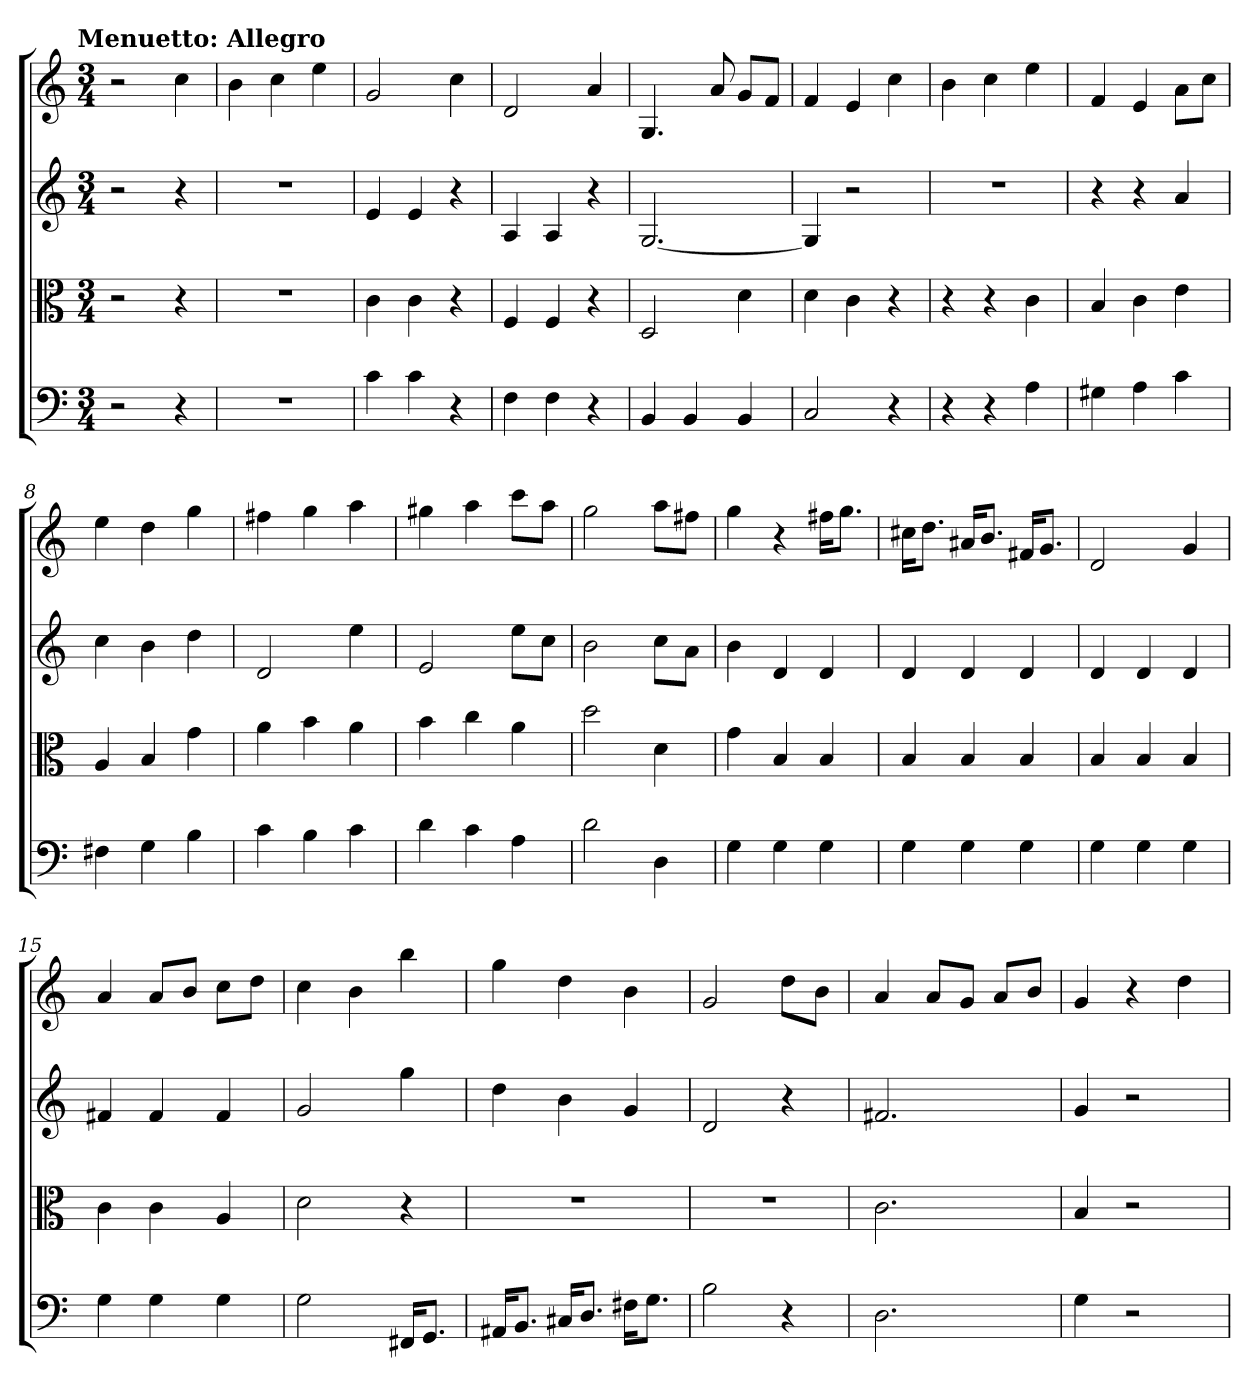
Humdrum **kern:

**kern	**kern	**kern	**kern
*part4	*part3	*part2	*part1
*staff4	*staff3	*staff2	*staff1
*clefF4	*clefC3	*	*
*k[]	*k[]	*k[]	*k[]
*C:	*C:	*C:	*C:
!!LO:TX:omd:t=Menuetto&colon; Allegro
*M3/4	*M3/4	*M3/4	*M3/4
*MM132	*MM132	*MM132	*MM132
=	=	=	=
2r	2r	2r	2r
4r	4r	4r	4cc
=1	=1	=1	=1
2.r	2.r	2.r	4b
.	.	.	4cc
.	.	.	4ee
=2	=2	=2	=2
4c	4c	4e	2g
4c	4c	4e	.
4r	4r	4r	4cc
=3	=3	=3	=3
4F	4F	4A	2d
4F	4F	4A	.
4r	4r	4r	4a
=4	=4	=4	=4
4BB	2D	[2.G	4.G
4BB	.	.	.
.	.	.	8a
4BB	4d	.	8gL
.	.	.	8fJ
=5	=5	=5	=5
2C	4d	4G]	4f
.	4c	2r	4e
4r	4r	.	4cc
=6	=6	=6	=6
4r	4r	2.r	4b
4r	4r	.	4cc
4A	4c	.	4ee
=7	=7	=7	=7
4G#X	4B	4r	4f
4A	4c	4r	4e
4c	4e	4a	8aL
.	.	.	8ccJ
=8	=8	=8	=8
4F#X	4A	4cc	4ee
4G	4B	4b	4dd
4B	4g	4dd	4gg
=9	=9	=9	=9
4c	4a	2d	4ff#X
4B	4b	.	4gg
4c	4a	4ee	4aa
=10	=10	=10	=10
4d	4b	2e	4gg#X
4c	4cc	.	4aa
4A	4a	8eeL	8cccL
.	.	8ccJ	8aaJ
=11	=11	=11	=11
2d	2dd	2b	2gg
4D	4d	8ccL	8aaL
.	.	8aJ	8ff#XJ
=12	=12	=12	=12
4G	4g	4b	4gg
4G	4B	4d	4r
4G	4B	4d	16ff#XKL
.	.	.	8.ggJ
=13	=13	=13	=13
4G	4B	4d	16cc#XKL
.	.	.	8.ddJ
4G	4B	4d	16a#XKL
.	.	.	8.bJ
4G	4B	4d	16f#XKL
.	.	.	8.gJ
=14	=14	=14	=14
4G	4B	4d	2d
4G	4B	4d	.
4G	4B	4d	4g
=15	=15	=15	=15
4G	4c	4f#X	4a
4G	4c	4f#	8aL
.	.	.	8bJ
4G	4A	4f#	8ccL
.	.	.	8ddJ
=16	=16	=16	=16
2G	2d	2g	4cc
.	.	.	4b
16FF#X/KL	4r	4gg	4bb
8.GG/J	.	.	.
=17	=17	=17	=17
16AA#X/KL	2.r	4dd	4gg
8.BB/J	.	.	.
16C#X/KL	.	4b	4dd
8.D/J	.	.	.
16F#X\KL	.	4g	4b
8.G\J	.	.	.
=18	=18	=18	=18
2B	2.r	2d	2g
4r	.	4r	8ddL
.	.	.	8bJ
=19	=19	=19	=19
2.D	2.c	2.f#X	4a
.	.	.	8aL
.	.	.	8gJ
.	.	.	8aL
.	.	.	8bJ
=20	=20	=20	=20
4G	4B	4g	4g
2r	2r	2r	4r
.	.	.	4dd
=	=	=	=
*-	*-	*-	*-
